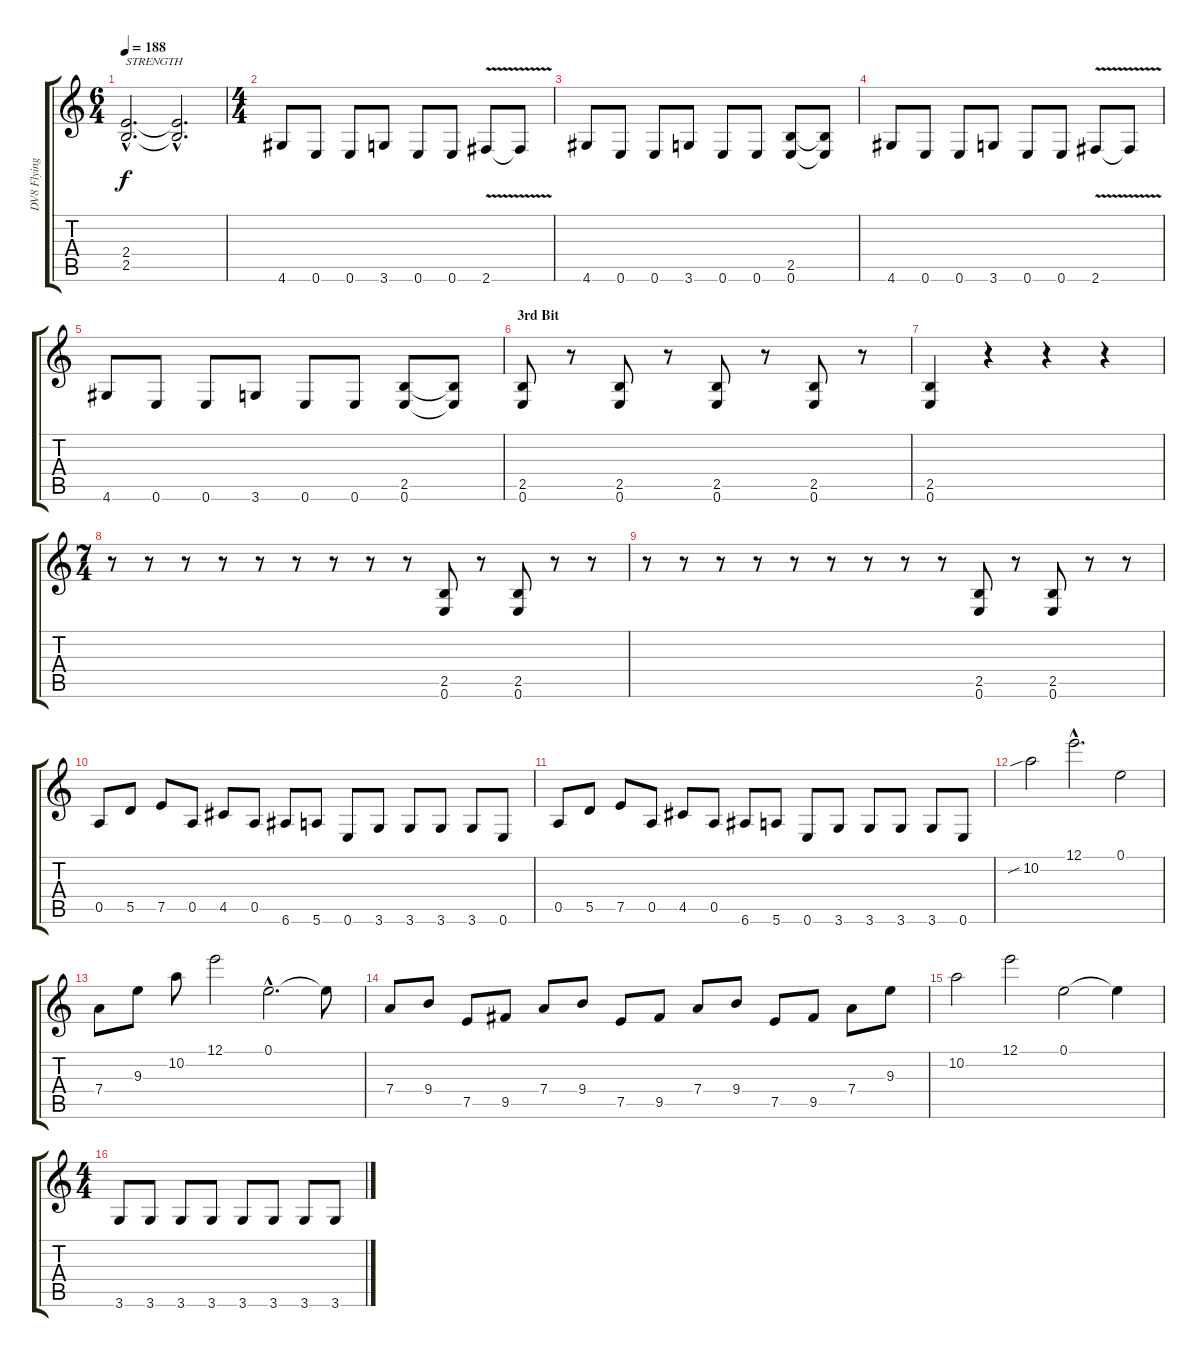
\track ("DV8 Flying V ESP" "DV8 Flying") {instrument distortionguitar}
\staff {score tabs}
\tuning (E4 B3 G3 D3 A2 E2) {hide}
\ts (6 4)
\tempo 188
\clef g2
\ks c
(2.4{hac} 2.5{hac}).2{d txt "STRENGTH" dy f} (2.4{hac t} 2.5{hac t}).2{d} |
\ts (4 4)
4.6.8 0.6.8 0.6.8 3.6.8 0.6.8 0.6.8 2.6{v}.8 2.6{t}.8 |
4.6.8 0.6.8 0.6.8 3.6.8 0.6.8 0.6.8 (2.5 0.6).8 (2.5{t} 0.6{t}).8 |
4.6.8 0.6.8 0.6.8 3.6.8 0.6.8 0.6.8 2.6{v}.8 2.6{t}.8 |
4.6.8 0.6.8 0.6.8 3.6.8 0.6.8 0.6.8 (2.5 0.6).8 (2.5{t} 0.6{t}).8 |
\section ("" "3rd Bit")
(2.5 0.6).8 r.8 (2.5 0.6).8 r.8 (2.5 0.6).8 r.8 (2.5 0.6).8 r.8 |
(2.5 0.6).4 r.4 r.4 r.4 |
\ts (7 4)
r.8 r.8 r.8 r.8 r.8 r.8 r.8 r.8 r.8 (2.5 0.6).8 r.8 (2.5 0.6).8 r.8 r.8 |
r.8 r.8 r.8 r.8 r.8 r.8 r.8 r.8 r.8 (2.5 0.6).8 r.8 (2.5 0.6).8 r.8 r.8 |
0.5.8 5.5.8 7.5.8 0.5.8 4.5.8 0.5.8 6.6.8 5.6.8 0.6.8 3.6.8 3.6.8 3.6.8 3.6.8 0.6.8 |
0.5.8 5.5.8 7.5.8 0.5.8 4.5.8 0.5.8 6.6.8 5.6.8 0.6.8 3.6.8 3.6.8 3.6.8 3.6.8 0.6.8{instrument electricguitarjazz} |
10.2{sib}.2{instrument electricguitarjazz} 12.1{hac}.2{d} 0.1.2 |
7.4.8 9.3.8 10.2.8 12.1.2 0.1{hac}.2{d} 0.1{t}.8 |
7.4.8 9.4.8 7.5.8 9.5.8 7.4.8 9.4.8 7.5.8 9.5.8 7.4.8 9.4.8 7.5.8 9.5.8 7.4.8 9.3.8 |
10.2.2 12.1.2 0.1.2 0.1{t}.4 |
\ts (4 4)
3.6.8{instrument distortionguitar} 3.6.8 3.6.8 3.6.8 3.6.8 3.6.8 3.6.8 3.6.8
